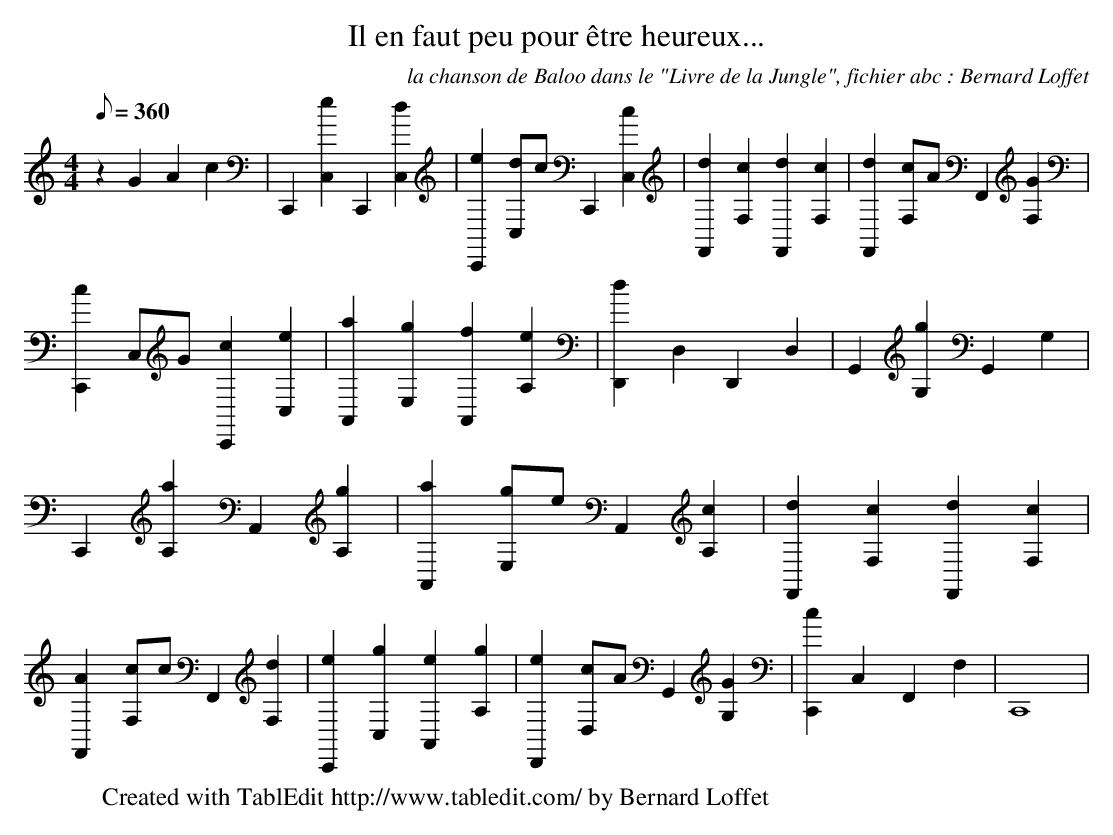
X:1
T:Il en faut peu pour être heureux...
C:la chanson de Baloo dans le "Livre de la Jungle", fichier abc : Bernard Loffet
L:1/8
Q:360
K:C
M:4/4
 z2 G2 A2 c2 | [z2C,,2] [e2C,2] C,,2 [d2C,2] | [e2C,,2] [dC,]c C,,2 [c2C,2] | [d2F,,2] [c2F,2] [d2F,,2] [c2F,2] | \
 [d2F,,2] [cF,]A F,,2 [G2F,2] | [c2C,,2] C,G [c2C,,2] [e2C,2] | [a2A,,2] [g2E,2] [f2A,,2] [e2A,2] | \
 [d2D,,2] D,2 D,,2 D,2 | G,,2 [g2G,2] G,,2 G,2 | [z2C,,2] [a2A,2] A,,2 [g2A,2] | [a2A,,2] [gE,]e A,,2 [c2A,2] | \
 [d2F,,2] [c2F,2] [d2F,,2] [c2F,2] | [A2F,,2] [cF,]c F,,2 [d2F,2] | [e2C,,2] [g2C,2] [e2A,,2] [g2A,2] | \
 [e2D,,2] [cD,]A G,,2 [G2G,2] | [c2C,,2] C,2 F,,2 F,2 | C,,8 | \
W:Created with TablEdit http://www.tabledit.com/ by Bernard Loffet
